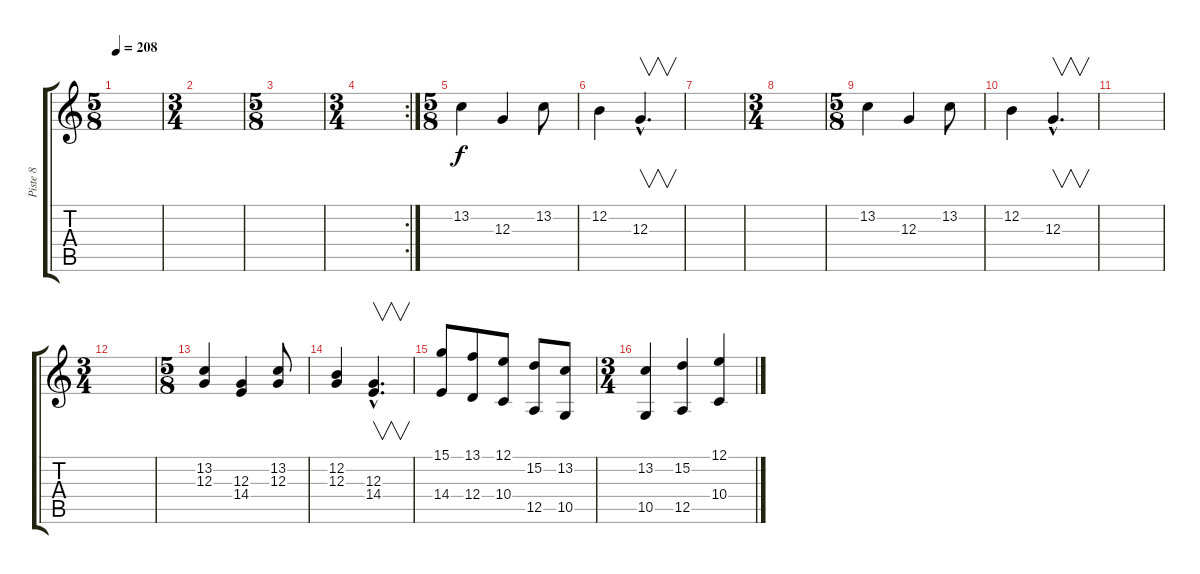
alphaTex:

\track ("Piste 8" "Piste 8") {instrument choiraahs}
\staff {score tabs}
\tuning (E4 B3 G3 D3 A2 E2) {hide}
\ts (5 8)
\tempo 208
\clef g2
\ks c
|
\ts (3 4)
|
\ts (5 8)
|
\rc 2
\ts (3 4)
|
\ts (5 8)
13.2.4 12.3.4 13.2.8 |
12.2.4 12.3{hac}.4{v d} |
|
\ts (3 4)
|
\ts (5 8)
13.2.4 12.3.4 13.2.8 |
12.2.4 12.3{hac}.4{v d} |
|
\ts (3 4)
|
\ts (5 8)
(13.2 12.3).4 (12.3 14.4).4 (13.2 12.3).8 |
(12.2 12.3).4 (12.3{hac} 14.4{hac}).4{v d} |
(15.1 14.4).8 (13.1 12.4).8 (12.1 10.4).8 (15.2 12.5).8 (13.2 10.5).8 |
\ts (3 4)
(13.2 10.5).4 (15.2 12.5).4 (12.1 10.4).4
